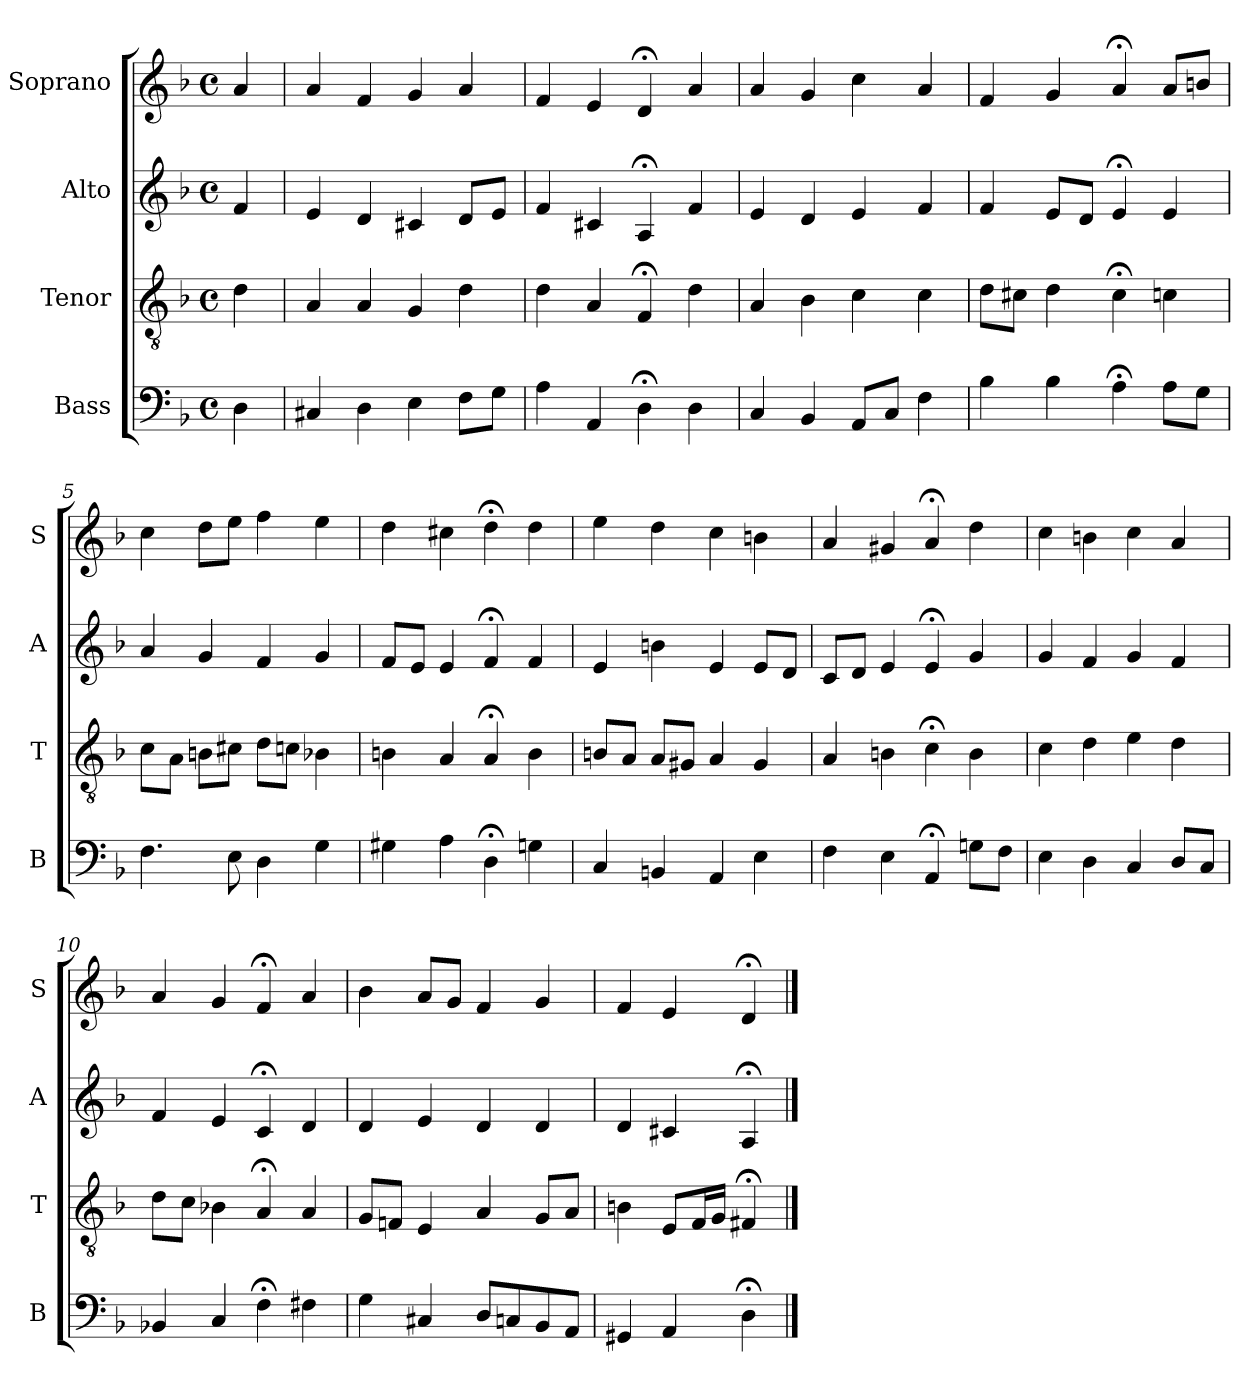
**kern	**kern	**kern	**kern
*part4	*part3	*part2	*part1
*staff4	*staff3	*staff2	*staff1
*I"Bass	*I"Tenor	*I"Alto	*I"Soprano
*I'B	*I'T	*I'A	*I'S
*clefF4	*clefGv2	*clefG2	*clefG2
*k[b-]	*k[b-]	*k[b-]	*k[b-]
*d:	*d:	*d:	*d:
*M4/4	*M4/4	*M4/4	*M4/4
*met(c)	*met(c)	*met(c)	*met(c)
*MM100	*MM100	*MM100	*MM100
=	=	=	=
4D	4d	4f	4a
=1	=1	=1	=1
4C#X	4A	4e	4a
4D	4A	4d	4f
4Ei	4Gi	4c#Xi	4gi
8FL	4d	8dL	4a
8GJ	.	8eJ	.
=2	=2	=2	=2
4A	4d	4f	4f
4AA	4A	4c#X	4e
4D;<	4F;<	4A;<	4d;<
4D	4d	4f	4a
=3	=3	=3	=3
4C	4A	4e	4a
4BB-	4B-	4d	4g
8AAL	4c	4e	4cc
8CJ	.	.	.
4F	4c	4f	4a
=4	=4	=4	=4
4B-	8dL	4f	4f
.	8c#XJ	.	.
4B-	4d	8eL	4g
.	.	8dJ	.
4A;<	4c#;<	4e;<	4a;<
8AL	4cn	4e	8aL
8GJ	.	.	8bnJ
=5	=5	=5	=5
4.F	8cL	4a	4cc
.	8AJ	.	.
.	8BnL	4g	8ddL
8E	8c#XJ	.	8eeJ
4D	8dL	4f	4ff
.	8cnJ	.	.
4Gi	4B-Xi	4gi	4eei
=6	=6	=6	=6
4G#X	4Bn	8fL	4dd
.	.	8eJ	.
4A	4A	4e	4cc#X
4D;<	4A;<	4f;<	4dd;<
4Gn	4B	4f	4dd
=7	=7	=7	=7
4C	8BnL	4e	4ee
.	8AJ	.	.
4BBn	8AL	4bn	4dd
.	8G#XJ	.	.
4AA	4A	4e	4cc
4E	4G#	8eL	4bn
.	.	8dJ	.
=8	=8	=8	=8
4F	4A	8cL	4a
.	.	8dJ	.
4E	4Bn	4e	4g#X
4AA;<	4c;<	4e;<	4a;<
8GnL	4B	4g	4dd
8FJ	.	.	.
=9	=9	=9	=9
4E	4c	4g	4cc
4Di	4di	4fi	4bni
4C	4e	4g	4cc
8DL	4d	4f	4a
8CJ	.	.	.
=10	=10	=10	=10
4BB-X	8dL	4f	4a
.	8cJ	.	.
4C	4B-X	4e	4g
4F;<	4A;<	4c;<	4f;<
4F#X	4A	4d	4a
=11	=11	=11	=11
4G	8GL	4d	4b-
.	8FnJ	.	.
4C#X	4E	4e	8aL
.	.	.	8gJ
8DL	4A	4d	4f
8Cn	.	.	.
8BB-	8GL	4d	4g
8AAJ	8AJ	.	.
=12	=12	=12	=12
4GG#X	4Bn	4d	4f
4AA	8EL	4c#X	4e
.	16FL	.	.
.	16GJJ	.	.
4D;<	4F#X;<	4A;<	4d;<
==	==	==	==
*-	*-	*-	*-
